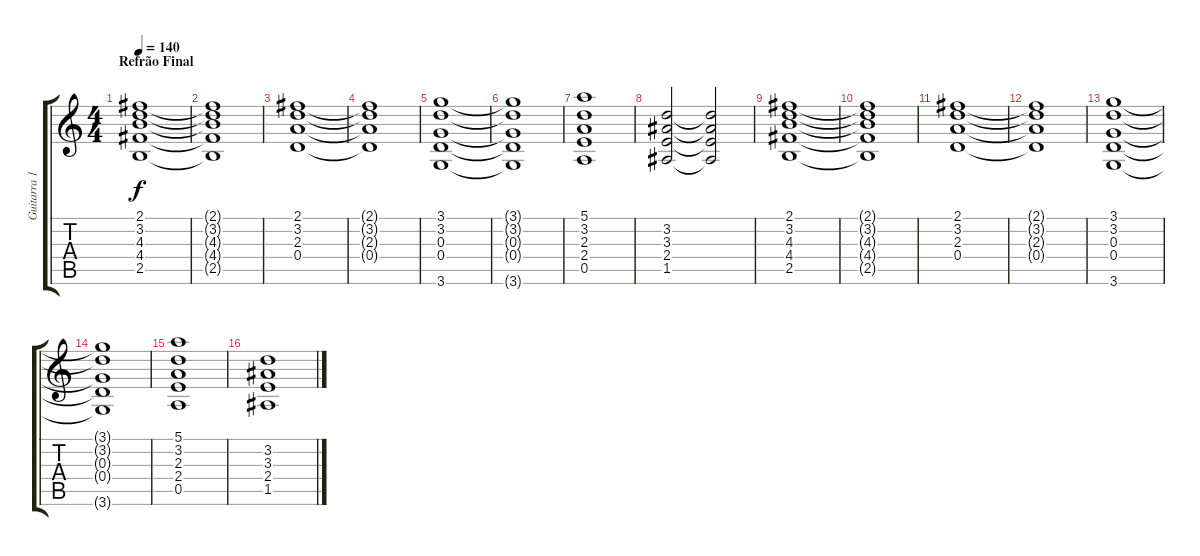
\track ("Guitarra 1" "Guitarra 1") {instrument electricguitarjazz}
\staff {score tabs}
\tuning (E4 B3 G3 D3 A2 E2) {hide}
\ts (4 4)
\section ("" "Refrão Final")
\tempo 140
\clef g2
\ks c
(2.1 3.2 4.3 4.4 2.5).1{dy f volume 11 instrument overdrivenguitar} |
(2.1{t} 3.2{t} 4.3{t} 4.4{t} 2.5{t}).1 |
(2.1 3.2 2.3 0.4).1 |
(2.1{t} 3.2{t} 2.3{t} 0.4{t}).1 |
(3.1 3.2 0.3 0.4 3.6).1 |
(3.1{t} 3.2{t} 0.3{t} 0.4{t} 3.6{t}).1 |
(5.1 3.2 2.3 2.4 0.5).1 |
(3.2 3.3 2.4 1.5).2 (3.2{t} 3.3{t} 2.4{t} 1.5{t}).2 |
(2.1 3.2 4.3 4.4 2.5).1{volume 13} |
(2.1{t} 3.2{t} 4.3{t} 4.4{t} 2.5{t}).1 |
(2.1 3.2 2.3 0.4).1 |
(2.1{t} 3.2{t} 2.3{t} 0.4{t}).1 |
(3.1 3.2 0.3 0.4 3.6).1 |
(3.1{t} 3.2{t} 0.3{t} 0.4{t} 3.6{t}).1 |
(5.1 3.2 2.3 2.4 0.5).1 |
(3.2 3.3 2.4 1.5).1
